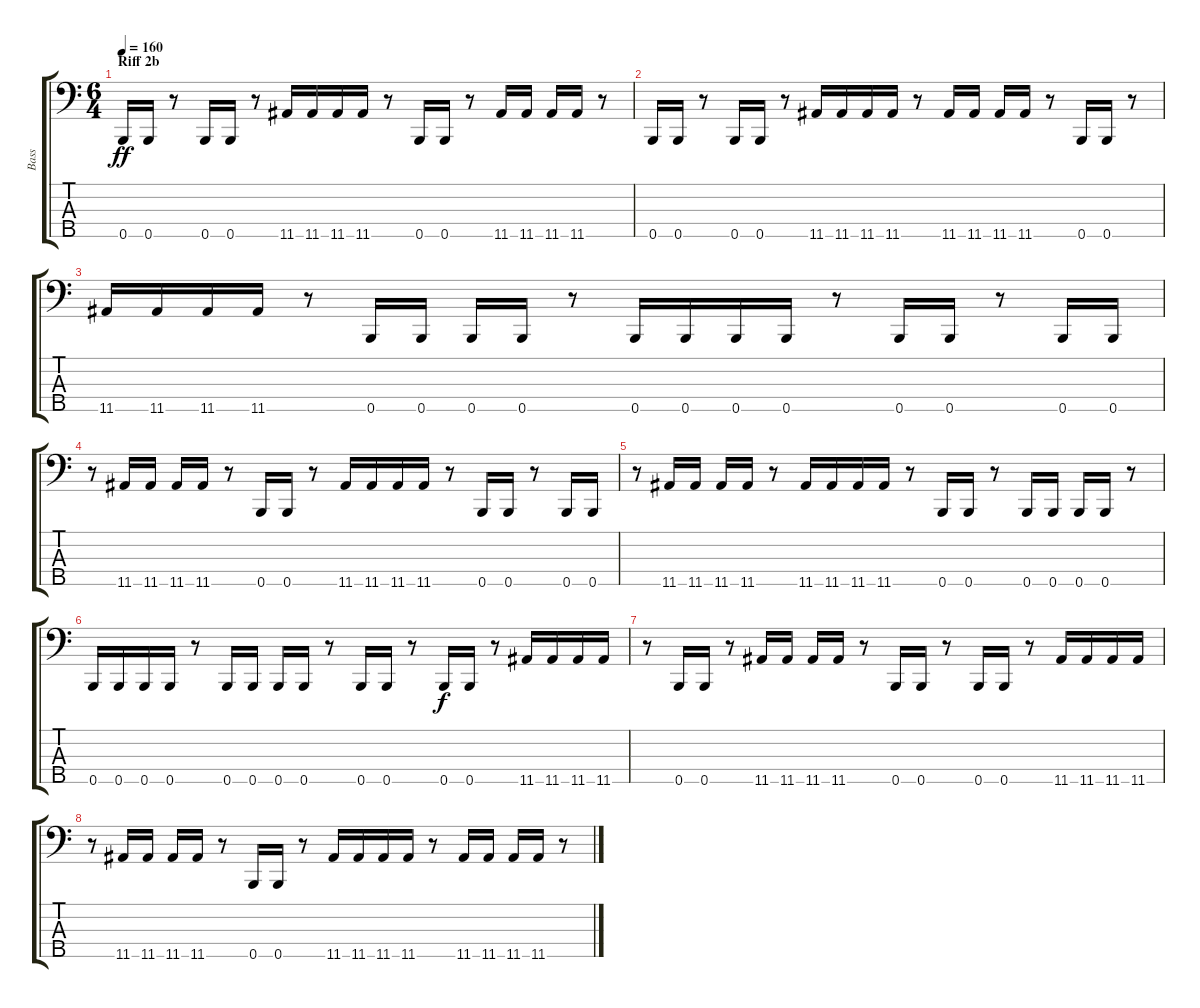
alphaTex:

\track ("Bass" "Bass") {instrument electricbasspick}
\staff {score tabs}
\tuning (G2 D2 A1 E1 B0) {hide}
\ts (6 4)
\section ("" "Riff 2b")
\tempo 160
\clef f4
\ks c
0.5.16{dy ff} 0.5.16 r.8 0.5.16 0.5.16 r.8 11.5.16 11.5.16 11.5.16 11.5.16 r.8 0.5.16 0.5.16 r.8 11.5.16 11.5.16 11.5.16 11.5.16 r.8 |
0.5.16 0.5.16 r.8 0.5.16 0.5.16 r.8 11.5.16 11.5.16 11.5.16 11.5.16 r.8 11.5.16 11.5.16 11.5.16 11.5.16 r.8 0.5.16 0.5.16 r.8 |
11.5.16 11.5.16 11.5.16 11.5.16 r.8 0.5.16 0.5.16 0.5.16 0.5.16 r.8 0.5.16 0.5.16 0.5.16 0.5.16 r.8 0.5.16 0.5.16 r.8 0.5.16 0.5.16 |
r.8 11.5.16 11.5.16 11.5.16 11.5.16 r.8 0.5.16 0.5.16 r.8 11.5.16 11.5.16 11.5.16 11.5.16 r.8 0.5.16 0.5.16 r.8 0.5.16 0.5.16 |
r.8 11.5.16 11.5.16 11.5.16 11.5.16 r.8 11.5.16 11.5.16 11.5.16 11.5.16 r.8 0.5.16 0.5.16 r.8 0.5.16 0.5.16 0.5.16 0.5.16 r.8 |
0.5.16 0.5.16 0.5.16 0.5.16 r.8 0.5.16 0.5.16 0.5.16 0.5.16 r.8 0.5.16 0.5.16 r.8 0.5.16{dy f} 0.5.16 r.8 11.5.16 11.5.16 11.5.16 11.5.16 |
r.8 0.5.16 0.5.16 r.8 11.5.16 11.5.16 11.5.16 11.5.16 r.8 0.5.16 0.5.16 r.8 0.5.16 0.5.16 r.8 11.5.16 11.5.16 11.5.16 11.5.16 |
r.8 11.5.16 11.5.16 11.5.16 11.5.16 r.8 0.5.16 0.5.16 r.8 11.5.16 11.5.16 11.5.16 11.5.16 r.8 11.5.16 11.5.16 11.5.16 11.5.16 r.8
